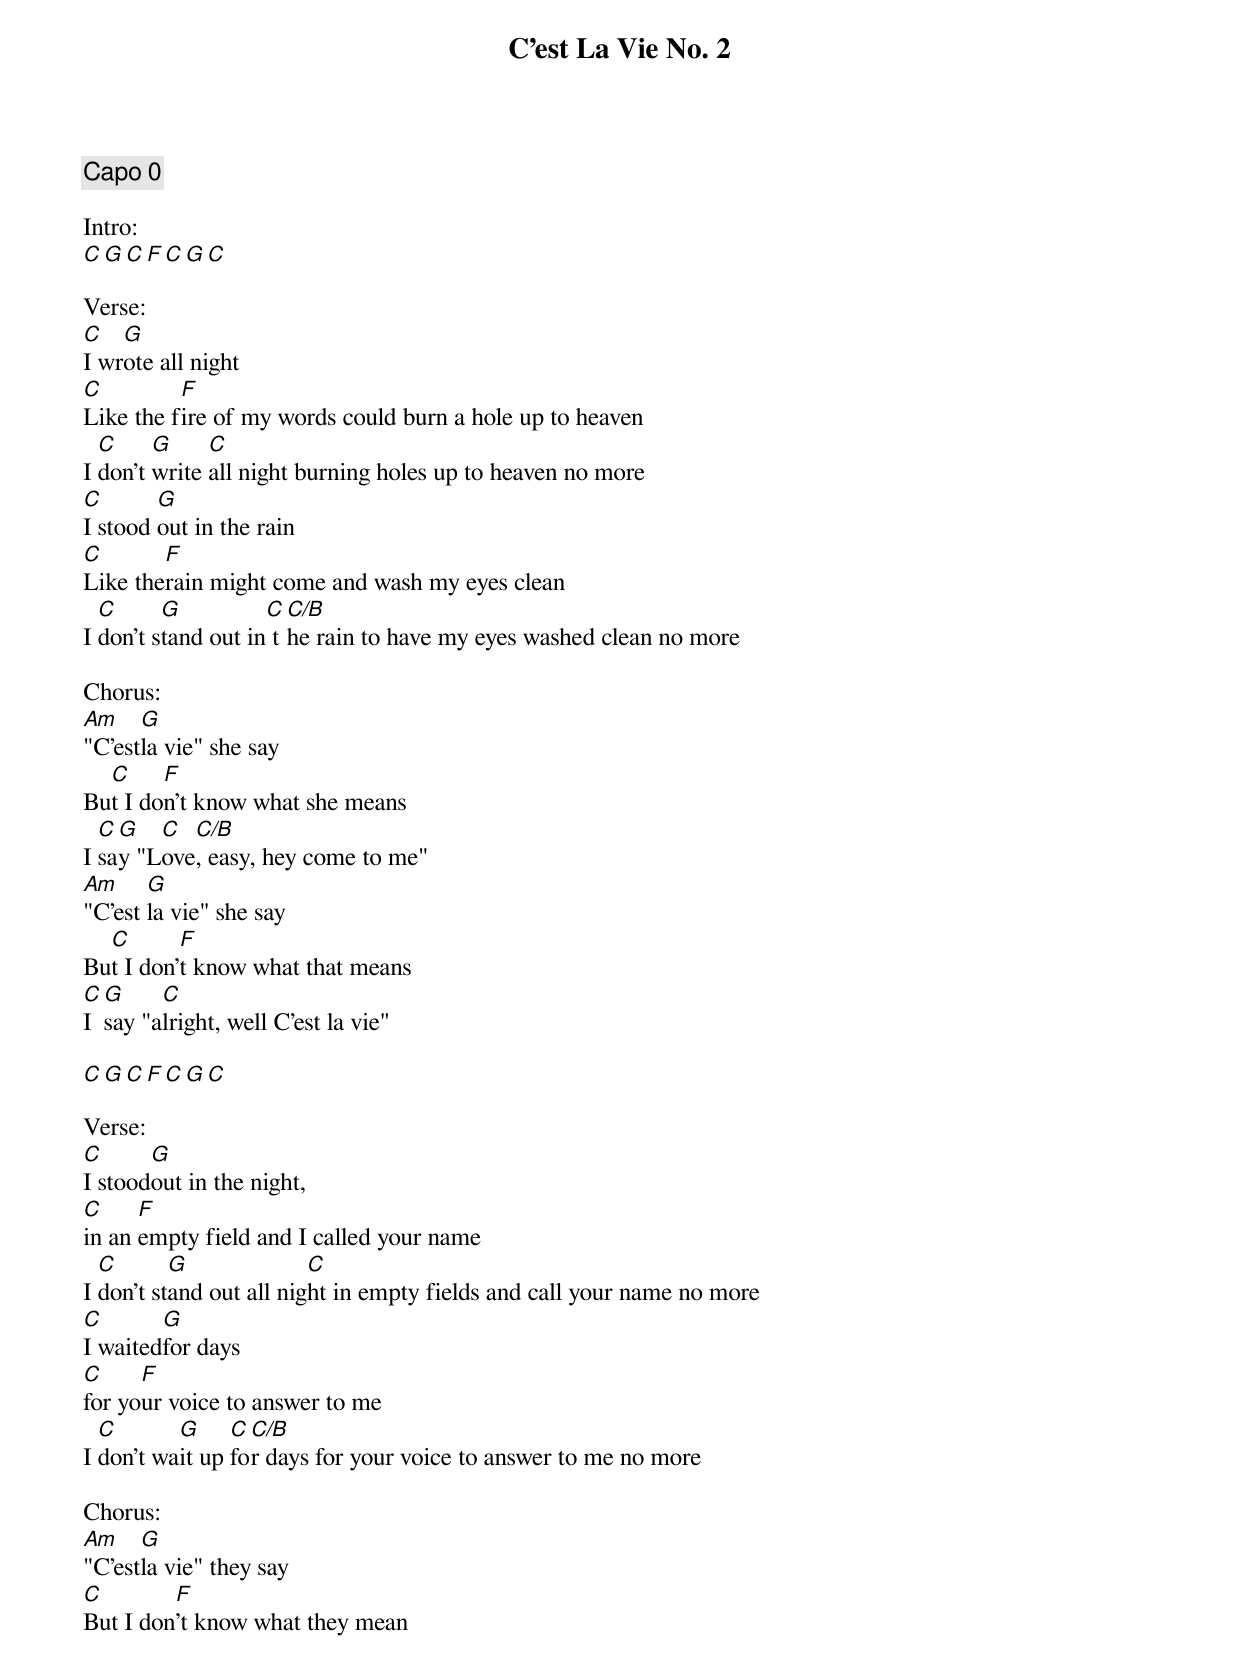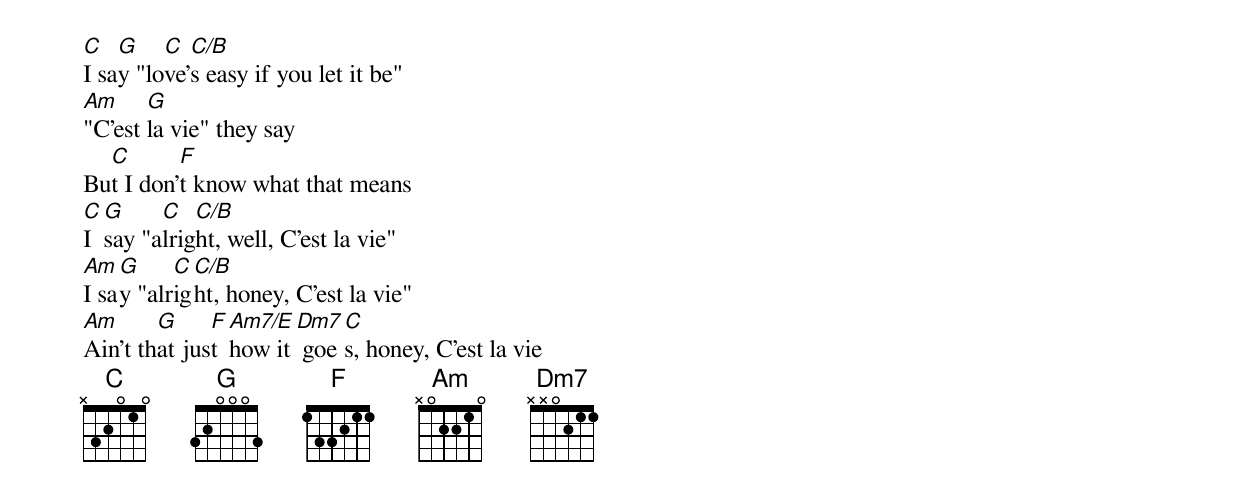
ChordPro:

{title:C’est La Vie No. 2}
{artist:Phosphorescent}
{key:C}
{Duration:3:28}
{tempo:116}
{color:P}

{comment: Capo 0}

Intro:
[C][G][C][F][C][G][C]

Verse:
[C]I wr[G]ote all night
[C]Like the f[F]ire of my words could burn a hole up to heaven
I [C]don't [G]write [C]all night burning holes up to heaven no more
[C]I stood [G]out in the rain
[C]Like the[F]rain might come and wash my eyes clean
I [C]don't s[G]tand out in[C] t[C/B]he rain to have my eyes washed clean no more

Chorus:
[Am]"C'est[G]la vie" she say
Bu[C]t I do[F]n't know what she means
I [C]sa[G]y "L[C]ove[C/B], easy, hey come to me"
[Am]"C'est [G]la vie" she say
Bu[C]t I don'[F]t know what that means
[C]I [G]say "a[C]lright, well C'est la vie"

[C][G][C][F][C][G][C]

Verse:
[C]I stood[G]out in the night,
[C]in an [F]empty field and I called your name
I [C]don't st[G]and out all nig[C]ht in empty fields and call your name no more
[C]I waited[G]for days
[C]for yo[F]ur voice to answer to me
I [C]don't wa[G]it up [C]fo[C/B]r days for your voice to answer to me no more

Chorus:
[Am]"C'est[G]la vie" they say
[C]But I don[F]'t know what they mean
[C]I sa[G]y "lo[C]ve'[C/B]s easy if you let it be"
[Am]"C'est [G]la vie" they say
Bu[C]t I don'[F]t know what that means
[C]I [G]say "a[C]lrig[C/B]ht, well, C'est la vie"
[Am]I sa[G]y "alr[C]ig[C/B]ht, honey, C'est la vie"
[Am]Ain't th[G]at jus[F]t [Am7/E]how it[Dm7] goe[C]s, honey, C'est la vie
